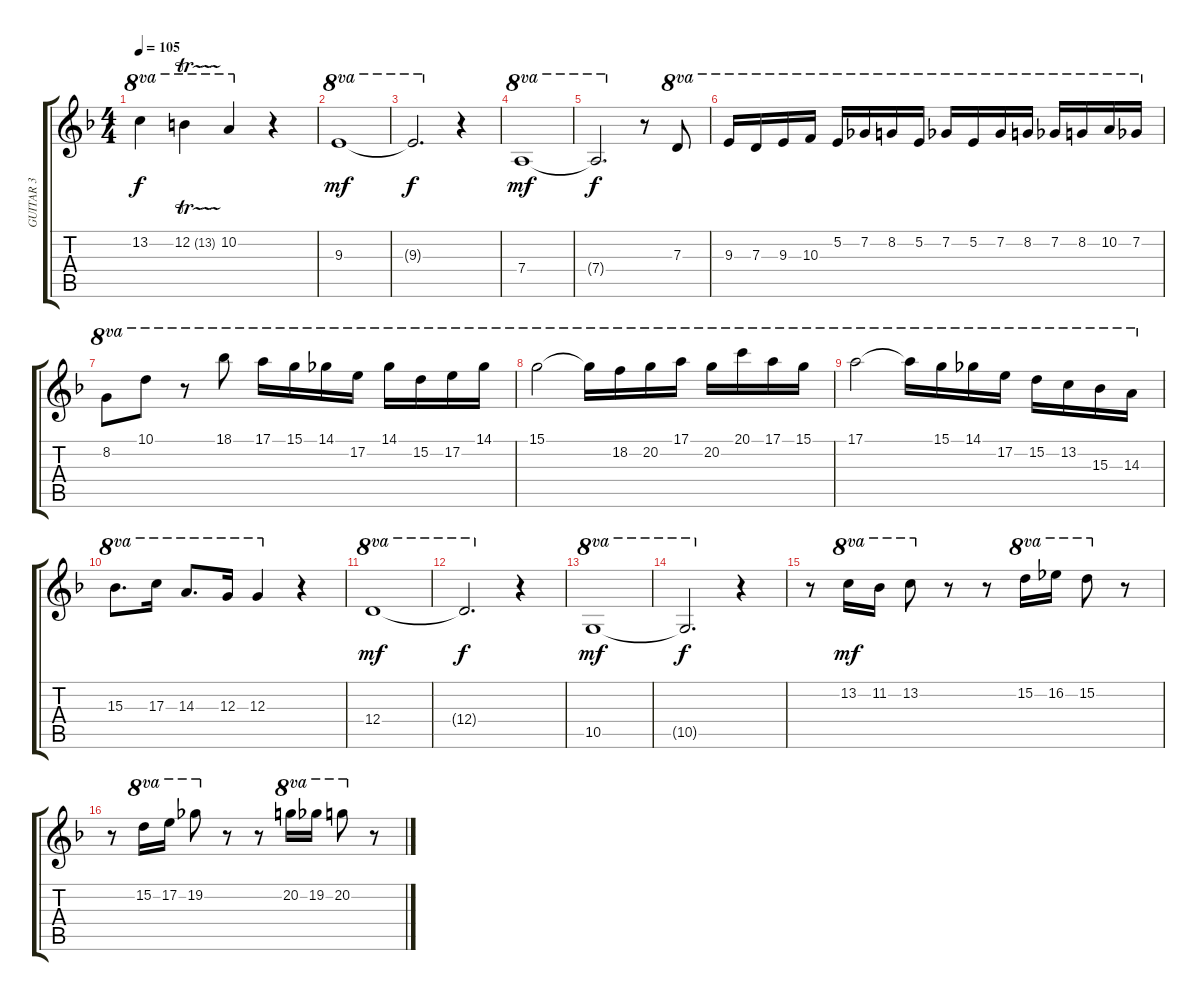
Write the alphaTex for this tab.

\track ("GUITAR 3" "GUITAR 3") {instrument overdrivenguitar}
\staff {score tabs}
\tuning (E4 B3 G3 D3 A2 E2) {hide}
\ts (4 4)
\tempo 105
\clef g2
\ks dminor
13.2.4{ot 8va dy f} 12.2{tr (13 32)}.4{ot 8va} 10.2.4{ot 8va} r.4 |
9.3.1{ot 8va dy mf} |
9.3{t}.2{d ot 8va dy f} r.4 |
7.4.1{ot 8va dy mf} |
7.4{t}.2{d ot 8va dy f} r.8 7.3.8{ot 8va} |
9.3.16{ot 8va} 7.3.16{ot 8va} 9.3.16{ot 8va} 10.3.16{ot 8va} 5.2.16{ot 8va} 7.2.16{ot 8va} 8.2.16{ot 8va} 5.2.16{ot 8va} 7.2.16{ot 8va} 5.2.16{ot 8va} 7.2.16{ot 8va} 8.2.16{ot 8va} 7.2.16{ot 8va} 8.2.16{ot 8va} 10.2.16{ot 8va} 7.2.16{ot 8va} |
8.2.8{ot 8va} 10.1.8{ot 8va} r.8{ot 8va} 18.1.8{ot 8va} 17.1.16{ot 8va} 15.1.16{ot 8va} 14.1.16{ot 8va} 17.2.16{ot 8va} 14.1.16{ot 8va} 15.2.16{ot 8va} 17.2.16{ot 8va} 14.1.16{ot 8va} |
15.1.2{ot 8va} 15.1{t}.16{ot 8va} 18.2.16{ot 8va} 20.2.16{ot 8va} 17.1.16{ot 8va} 20.2.16{ot 8va} 20.1.16{ot 8va} 17.1.16{ot 8va} 15.1.16{ot 8va} |
17.1.2{ot 8va} 17.1{t}.16{ot 8va} 15.1.16{ot 8va} 14.1.16{ot 8va} 17.2.16{ot 8va} 15.2.16{ot 8va} 13.2.16{ot 8va} 15.3.16{ot 8va} 14.3.16{ot 8va} |
15.3.8{d ot 8va} 17.3.16{ot 8va} 14.3.8{d ot 8va} 12.3.16{ot 8va} 12.3.4{ot 8va} r.4 |
12.4.1{ot 8va dy mf} |
12.4{t}.2{d ot 8va dy f} r.4 |
10.5.1{ot 8va dy mf} |
10.5{t}.2{d ot 8va dy f} r.4 |
r.8 13.2.16{ot 8va dy mf} 11.2.16{ot 8va} 13.2.8{ot 8va} r.8 r.8 15.2.16{ot 8va} 16.2.16{ot 8va} 15.2.8{ot 8va} r.8 |
r.8 15.2.16{ot 8va} 17.2.16{ot 8va} 19.2.8{ot 8va} r.8 r.8 20.2.16{ot 8va} 19.2.16{ot 8va} 20.2.8{ot 8va} r.8
